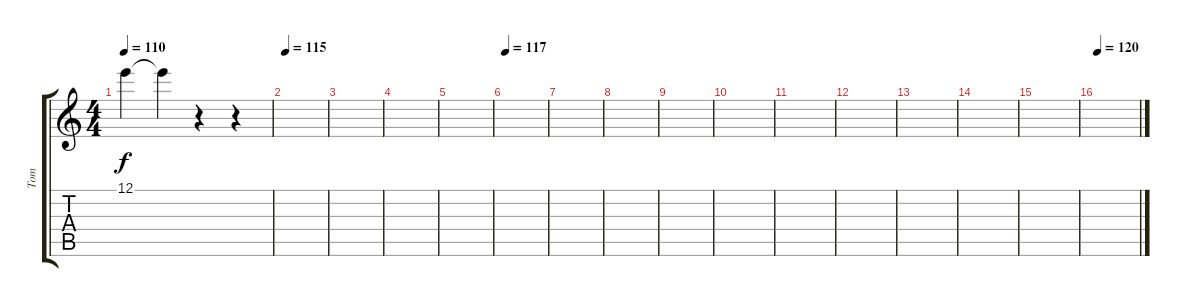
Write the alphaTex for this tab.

\track ("Tom" "Tom") {instrument distortionguitar}
\staff {score tabs}
\tuning (E4 B3 G3 D3 A2 E2) {hide}
\ts (4 4)
\tempo 110
\clef g2
\ks c
12.1{t}.4{dy f} 12.1{t}.4 r.4 r.4 |
\tempo 115
|
|
|
|
\tempo 117
|
|
|
|
|
|
|
|
|
|
\tempo 120
